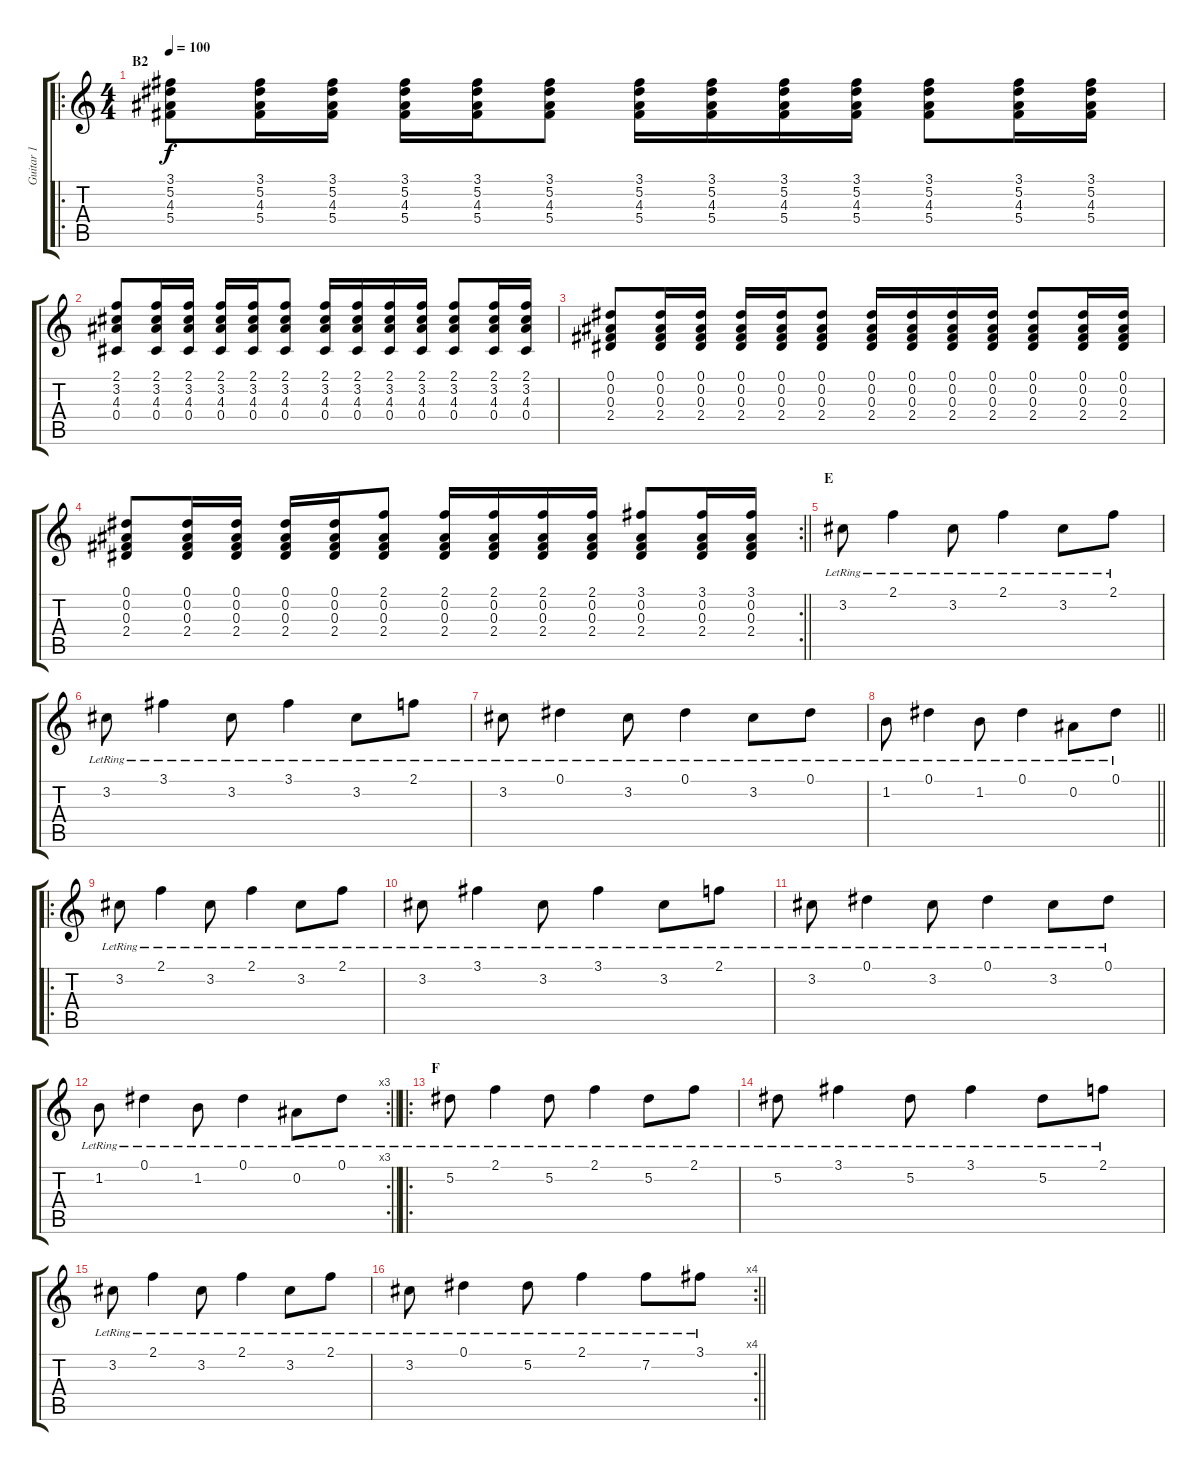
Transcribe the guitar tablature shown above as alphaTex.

\track ("Guitar 1" "Guitar 1") {instrument electricguitarjazz}
\staff {score tabs}
\tuning (Eb4 Bb3 Gb3 Db3 Ab2 Eb2) {hide}
\ro
\ts (4 4)
\section ("" "B2")
\tempo 100
\clef g2
\ks c
(3.1 5.2 4.3 5.4).8{dy f volume 10} (3.1 5.2 4.3 5.4).16 (3.1 5.2 4.3 5.4).16 (3.1 5.2 4.3 5.4).16 (3.1 5.2 4.3 5.4).16 (3.1 5.2 4.3 5.4).8 (3.1 5.2 4.3 5.4).16 (3.1 5.2 4.3 5.4).16 (3.1 5.2 4.3 5.4).16 (3.1 5.2 4.3 5.4).16 (3.1 5.2 4.3 5.4).8 (3.1 5.2 4.3 5.4).16 (3.1 5.2 4.3 5.4).16 |
(2.1 3.2 4.3 0.4).8 (2.1 3.2 4.3 0.4).16 (2.1 3.2 4.3 0.4).16 (2.1 3.2 4.3 0.4).16 (2.1 3.2 4.3 0.4).16 (2.1 3.2 4.3 0.4).8 (2.1 3.2 4.3 0.4).16 (2.1 3.2 4.3 0.4).16 (2.1 3.2 4.3 0.4).16 (2.1 3.2 4.3 0.4).16 (2.1 3.2 4.3 0.4).8 (2.1 3.2 4.3 0.4).16 (2.1 3.2 4.3 0.4).16 |
(0.1 0.2 0.3 2.4).8 (0.1 0.2 0.3 2.4).16 (0.1 0.2 0.3 2.4).16 (0.1 0.2 0.3 2.4).16 (0.1 0.2 0.3 2.4).16 (0.1 0.2 0.3 2.4).8 (0.1 0.2 0.3 2.4).16 (0.1 0.2 0.3 2.4).16 (0.1 0.2 0.3 2.4).16 (0.1 0.2 0.3 2.4).16 (0.1 0.2 0.3 2.4).8 (0.1 0.2 0.3 2.4).16 (0.1 0.2 0.3 2.4).16 |
\rc 2
\barLineRight lightlight
(0.1 0.2 0.3 2.4).8 (0.1 0.2 0.3 2.4).16 (0.1 0.2 0.3 2.4).16 (0.1 0.2 0.3 2.4).16 (0.1 0.2 0.3 2.4).16 (2.1 0.2 0.3 2.4).8 (2.1 0.2 0.3 2.4).16 (2.1 0.2 0.3 2.4).16 (2.1 0.2 0.3 2.4).16 (2.1 0.2 0.3 2.4).16 (3.1 0.2 0.3 2.4).8 (3.1 0.2 0.3 2.4).16 (3.1 0.2 0.3 2.4).16 |
\section ("" "E")
3.2{lr}.8{volume 16} 2.1{lr}.4 3.2{lr}.8 2.1{lr}.4 3.2{lr}.8 2.1{lr}.8 |
3.2{lr}.8 3.1{lr}.4 3.2{lr}.8 3.1{lr}.4 3.2{lr}.8 2.1{lr}.8 |
3.2{lr}.8 0.1{lr}.4 3.2{lr}.8 0.1{lr}.4 3.2{lr}.8 0.1{lr}.8 |
\barLineRight lightlight
1.2{lr}.8 0.1{lr}.4 1.2{lr}.8 0.1{lr}.4 0.2{lr}.8 0.1{lr}.8 |
\ro
3.2{lr}.8 2.1{lr}.4 3.2{lr}.8 2.1{lr}.4 3.2{lr}.8 2.1{lr}.8 |
3.2{lr}.8 3.1{lr}.4 3.2{lr}.8 3.1{lr}.4 3.2{lr}.8 2.1{lr}.8 |
3.2{lr}.8 0.1{lr}.4 3.2{lr}.8 0.1{lr}.4 3.2{lr}.8 0.1{lr}.8 |
\rc 3
\barLineRight lightlight
1.2{lr}.8 0.1{lr}.4 1.2{lr}.8 0.1{lr}.4 0.2{lr}.8 0.1{lr}.8 |
\ro
\section ("" "F")
5.2{lr}.8 2.1{lr}.4 5.2{lr}.8 2.1{lr}.4 5.2{lr}.8 2.1{lr}.8 |
5.2{lr}.8 3.1{lr}.4 5.2{lr}.8 3.1{lr}.4 5.2{lr}.8 2.1{lr}.8 |
3.2{lr}.8 2.1{lr}.4 3.2{lr}.8 2.1{lr}.4 3.2{lr}.8 2.1{lr}.8 |
\rc 4
\barLineRight lightlight
3.2{lr}.8 0.1{lr}.4 5.2{lr}.8 2.1{lr}.4 7.2{lr}.8 3.1{lr}.8
